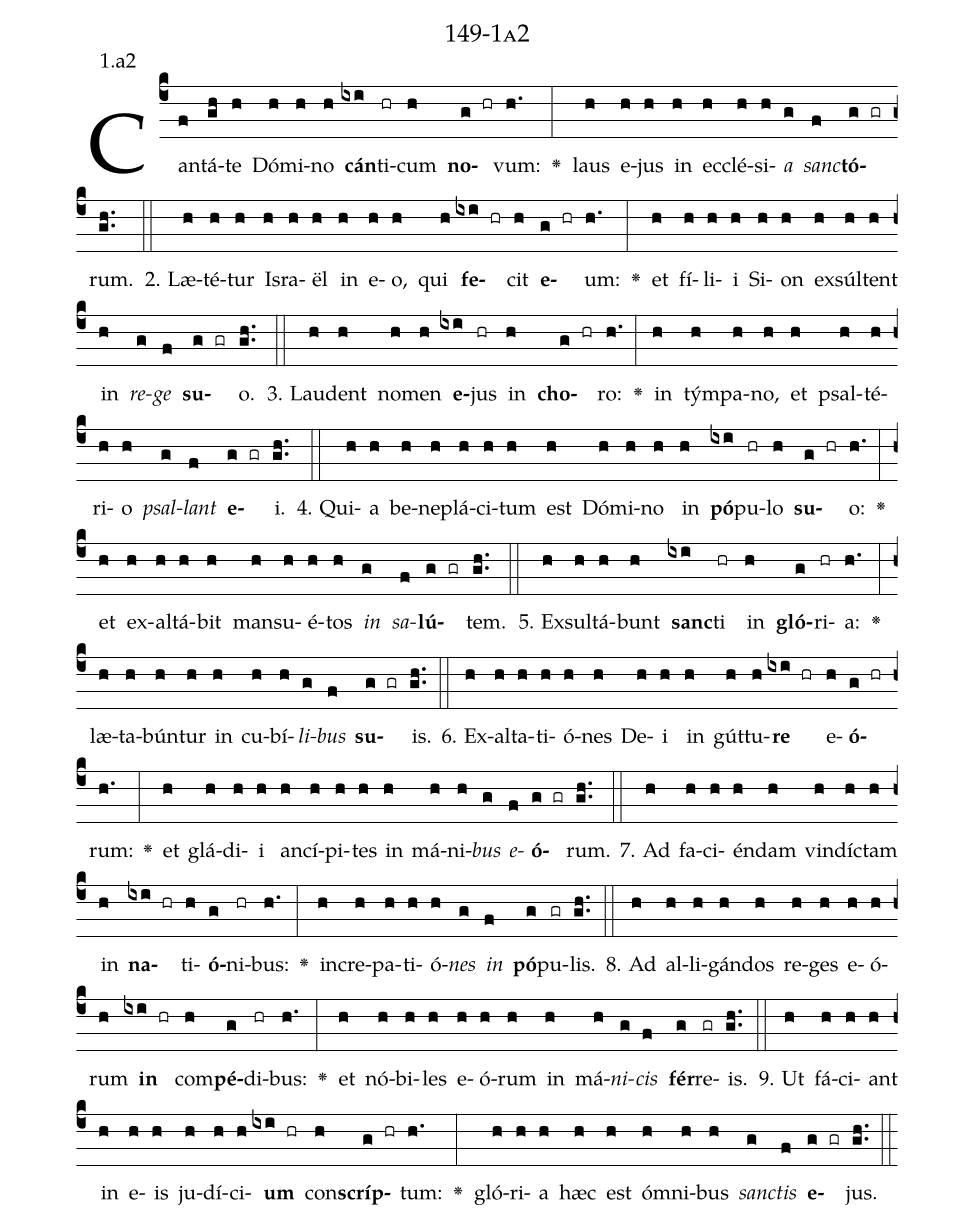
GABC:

name: 149-1a2;
annotation: 1.a2;
%%
(c4)Can(f)tá(gh)te(h) Dó(h)mi(h)no(h) <b>cán</b>(ixi)ti(hr)cum(h) <b>no</b>(g hr)vum:(h.) <v>\greheightstar</v>(:) laus(h) e(h)jus(h) in(h) ec(h)clé(h)si(h)<i>a</i>(g) <i>sanc</i>(f)<b>tó</b>(g gr)rum.(gh..) (::)
2. Læ(h)té(h)tur(h) Is(h)ra(h)ël(h) in(h) e(h)o,(h) qui(h) <b>fe</b>(ixi hr)cit(h) <b>e</b>(g hr)um:(h.) <v>\greheightstar</v>(:) et(h) fí(h)li(h)i(h) Si(h)on(h) ex(h)súl(h)tent(h) in(h) <i>re</i>(g)<i>ge</i>(f) <b>su</b>(g gr)o.(gh..) (::)
3. Lau(h)dent(h) no(h)men(h) <b>e</b>(ixi)jus(hr) in(h) <b>cho</b>(g hr)ro:(h.) <v>\greheightstar</v>(:) in(h) tým(h)pa(h)no,(h) et(h) psal(h)té(h)ri(h)o(h) <i>psal</i>(g)<i>lant</i>(f) <b>e</b>(g gr)i.(gh..) (::)
4. Qui(h)a(h) be(h)ne(h)plá(h)ci(h)tum(h) est(h) Dó(h)mi(h)no(h) in(h) <b>pó</b>(ixi)pu(hr)lo(h) <b>su</b>(g hr)o:(h.) <v>\greheightstar</v>(:) et(h) ex(h)al(h)tá(h)bit(h) man(h)su(h)é(h)tos(h) <i>in</i>(g) <i>sa</i>(f)<b>lú</b>(g gr)tem.(gh..) (::)
5. Ex(h)sul(h)tá(h)bunt(h) <b>sanc</b>(ixi)ti(hr) in(h) <b>gló</b>(g)ri(hr)a:(h.) <v>\greheightstar</v>(:) læ(h)ta(h)bún(h)tur(h) in(h) cu(h)bí(h)<i>li</i>(g)<i>bus</i>(f) <b>su</b>(g gr)is.(gh..) (::)
6. Ex(h)al(h)ta(h)ti(h)ó(h)nes(h) De(h)i(h) in(h) gút(h)tu(h)<b>re</b>(ixi hr) e(h)<b>ó</b>(g hr)rum:(h.) <v>\greheightstar</v>(:) et(h) glá(h)di(h)i(h) an(h)cí(h)pi(h)tes(h) in(h) má(h)ni(h)<i>bus</i>(g) <i>e</i>(f)<b>ó</b>(g gr)rum.(gh..) (::)
7. Ad(h) fa(h)ci(h)én(h)dam(h) vin(h)díc(h)tam(h) in(h) <b>na</b>(ixi hr)ti(h)<b>ó</b>(g)ni(hr)bus:(h.) <v>\greheightstar</v>(:) in(h)cre(h)pa(h)ti(h)ó(h)<i>nes</i>(g) <i>in</i>(f) <b>pó</b>(g)pu(gr)lis.(gh..) (::)
8. Ad(h) al(h)li(h)gán(h)dos(h) re(h)ges(h) e(h)ó(h)rum(h) <b>in</b>(ixi hr) com(h)<b>pé</b>(g)di(hr)bus:(h.) <v>\greheightstar</v>(:) et(h) nó(h)bi(h)les(h) e(h)ó(h)rum(h) in(h) má(h)<i>ni</i>(g)<i>cis</i>(f) <b>fér</b>(g)re(gr)is.(gh..) (::)
9. Ut(h) fá(h)ci(h)ant(h) in(h) e(h)is(h) ju(h)dí(h)ci(h)<b>um</b>(ixi hr) con(h)<b>scríp</b>(g hr)tum:(h.) <v>\greheightstar</v>(:) gló(h)ri(h)a(h) hæc(h) est(h) óm(h)ni(h)bus(h) <i>sanc</i>(g)<i>tis</i>(f) <b>e</b>(g gr)jus.(gh..) (::)
